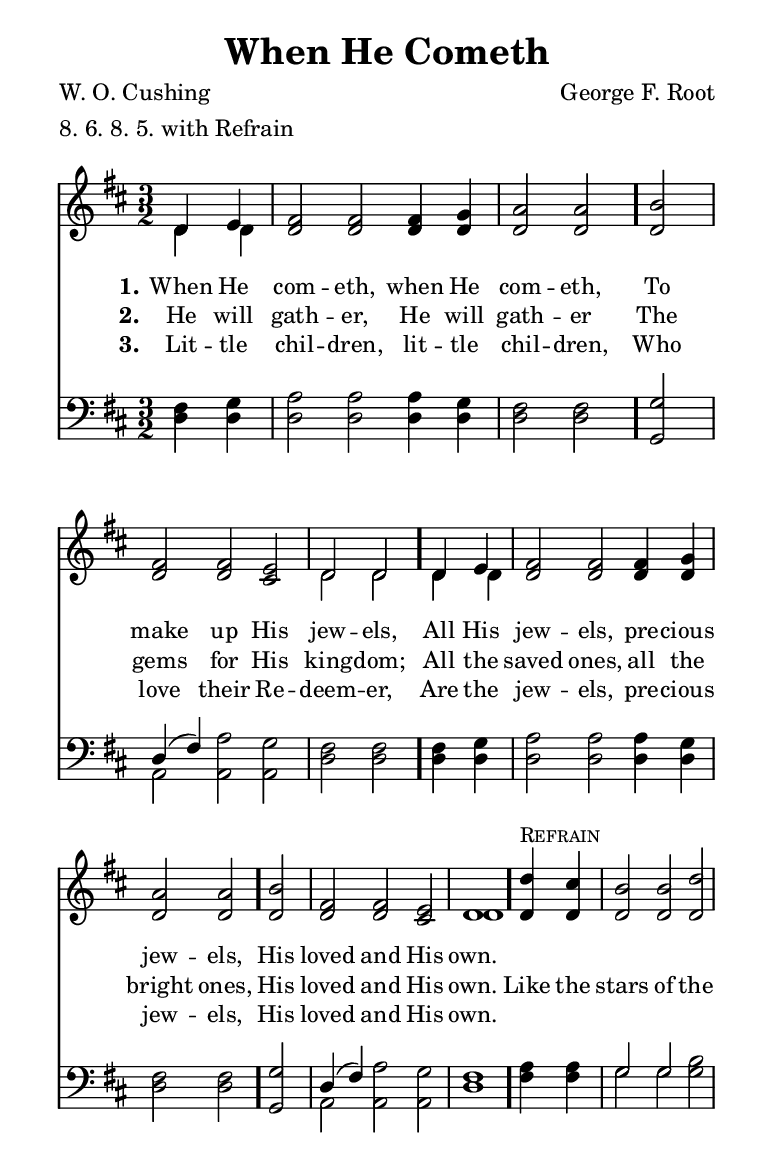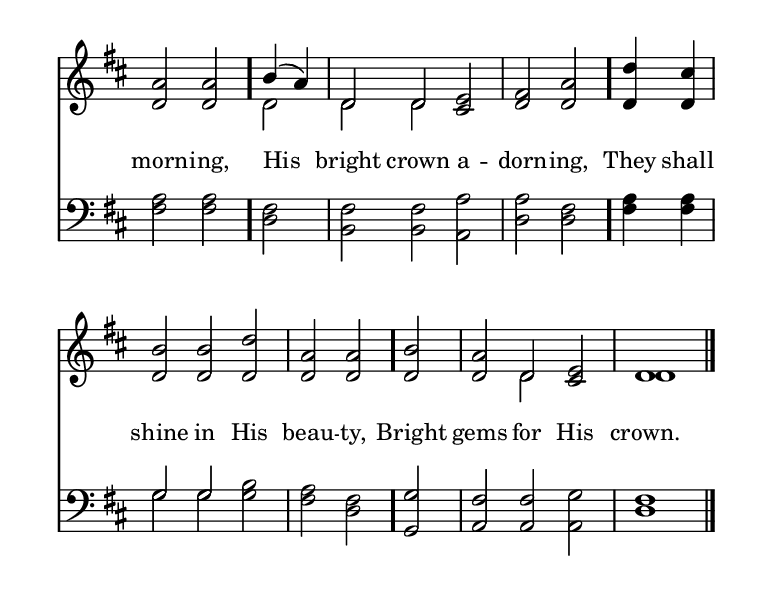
\include "common/global.ily"
\paper {
  \include "common/paper.ily"
}

\header{
  %children
  hymnnumber = "367"
  title = "When He Cometh"
  tunename = "Jewels"
  meter = "8. 6. 8. 5. with Refrain"
  poet = "W. O. Cushing"
  composer = "George F. Root"
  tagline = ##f
}

global = {
  \include "common/overrides.ily"
  \override Staff.TimeSignature.style = #'numbered
  \time 3/2
  \override Score.MetronomeMark.transparent = ##t % hide all fermata changes too
  \tempo 2=90
  \key d \major
  \partial 2
  \autoBeamOff
}

notesSoprano = {
\global
\relative c' {

  d4 e | fis2 fis fis4 g | a2 a
  b2 | fis fis e | d d
  d4 e | fis2 fis fis4 g | a2 a
  b2 | fis fis e | d1

  d'4^\markup { \small \caps "Refrain" } cis | b2 b d | a a
  b4( a) | d,2 d e | fis a
  d4 cis | b2 b d | a a
  b2 | a d, e | d1

  \bar "|."

}
}

notesAlto = {
\global
\relative e' {

  d4 d | d2 d d4 d | d2 d
  d2 | d d cis | d d
  d4 d | d2 d d4 d | d2 d
  d2 | d d cis | d1

  d4 d | d2 d d | d d
  d2 | d d cis | d d
  d4 d | d2 d d | d d
  d2 | d d cis | d1

}
}

notesTenor = {
\global
\relative a {

  fis4 g | a2 a a4 g | fis2 fis
  g2 | d4( fis) a2 g | fis2 fis
  fis4 g | a2 a a4 g | fis2 fis
  g2 | d4( fis) a2 g | fis1

  a4 a | g2 g b | a a
  fis | fis fis a | a fis
  a4 a | g2 g b | a fis
  g2 | fis fis g | fis1

}
}

notesBass = {
\global
\relative f {

  d4 d | d2 d d4 d | d2 d
  g,2 | a a a | d d
  d4 d | d2 d d4 d | d2 d
  g,2 | a a a | d1

  fis4 fis | g2 g g | fis fis
  d2 | b b a | d d
  fis4 fis | g2 g g | fis d
  g,2 | a a a | d1

}
}

Refrain = \lyricmode {

Like the stars of the morn -- ing, \bar "."
His bright crown a -- dorn -- ing, \bar "."
They shall shine in His beau -- ty, \bar "."
Bright gems for His crown. \bar "."

}

wordsA = \lyricmode {
\set stanza = "1."

When He com -- eth, when He com -- eth, \bar "."
To make up His jew -- els, \bar "."
All His jew -- els, pre -- cious jew -- els, \bar "."
His loved and His own. \bar "."

}

wordsB = \lyricmode {
\set stanza = "2."

He will gath -- er, He will gath -- er
The gems for His king -- dom;
All the saved ones, all the bright ones,
His loved and His own.

\Refrain

}

wordsC = \lyricmode {
\set stanza = "3."

Lit -- tle chil -- dren, lit -- tle chil -- dren, % original has "child -- ren"
Who love their Re -- deem -- er,
Are the jew -- els, pre -- cious jew -- els,
His loved and His own.

}

\score {
  \context ChoirStaff <<
    \context Staff = upper <<
      \set Staff.autoBeaming = ##f
      \set ChoirStaff.systemStartDelimiter = #'SystemStartBar
      \set ChoirStaff.printPartCombineTexts = ##f
      \partcombine #'(2 . 9) \notesSoprano \notesAlto
      \context NullVoice = sopranos { \voiceOne << \notesSoprano >> }
      \context NullVoice = altos { \voiceTwo << \notesAlto >> }
      \context Lyrics = one   \lyricsto sopranos \wordsA
      \context Lyrics = two   \lyricsto sopranos \wordsB
      \context Lyrics = three \lyricsto sopranos \wordsC
    >>
    \context Staff = men <<
      \set Staff.autoBeaming = ##f
      \clef bass
      \set ChoirStaff.printPartCombineTexts = ##f
      \partcombine #'(2 . 9) \notesTenor \notesBass
      \context NullVoice = tenors { \voiceOne << \notesTenor >> }
      \context NullVoice = basses { \voiceTwo << \notesBass >> }
    >>
  >>
  \layout {
    \include "common/layout.ily"
  }
  \midi{
    \include "common/midi.ily"
  }
}

\version "2.19.49"  % necessary for upgrading to future LilyPond versions.

% vi:set et ts=2 sw=2 ai nocindent syntax=lilypond:
